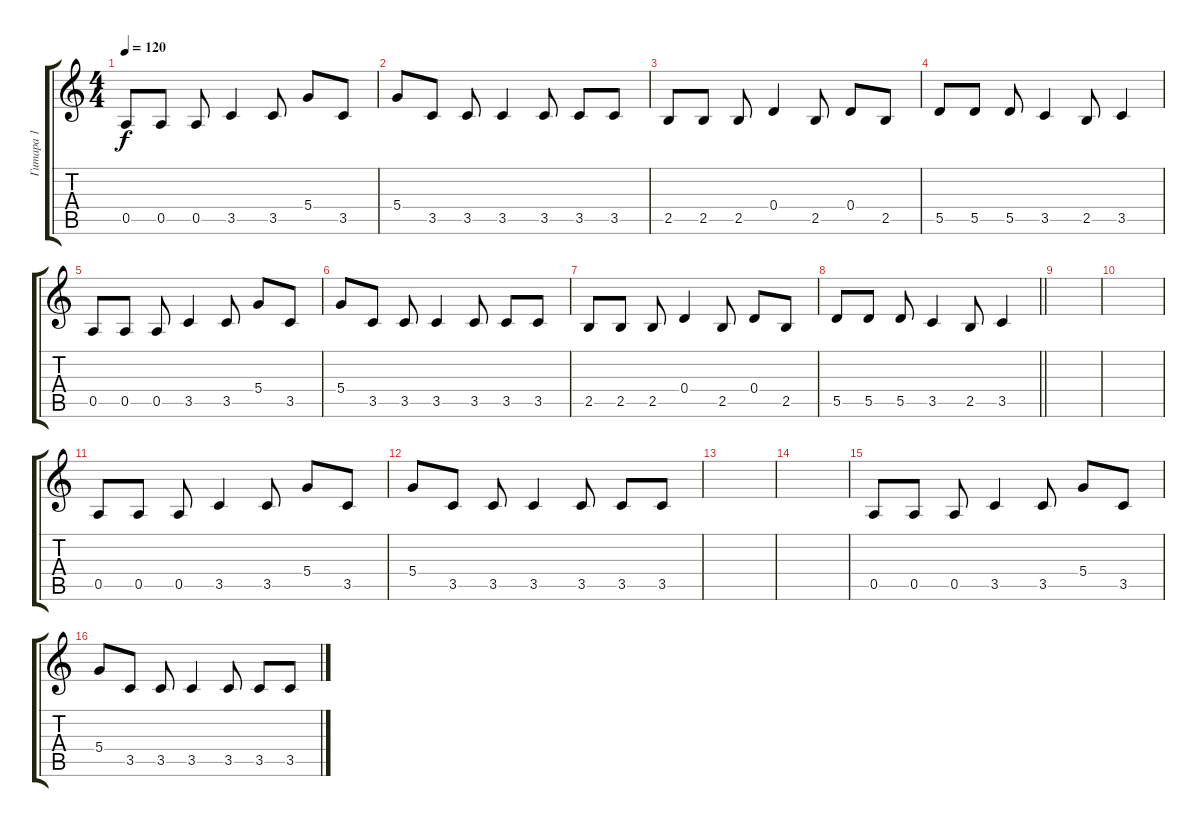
\track ("Гитара 1" "Гитара 1") {instrument acousticguitarsteel}
\staff {score tabs}
\tuning (E4 B3 G3 D3 A2 E2) {hide}
\ts (4 4)
\tempo 120
\clef g2
\ks c
0.5.8{dy f} 0.5.8 0.5.8 3.5.4 3.5.8 5.4.8 3.5.8 |
5.4.8 3.5.8 3.5.8 3.5.4 3.5.8 3.5.8 3.5.8 |
2.5.8 2.5.8 2.5.8 0.4.4 2.5.8 0.4.8 2.5.8 |
5.5.8 5.5.8 5.5.8 3.5.4 2.5.8 3.5.4 |
0.5.8 0.5.8 0.5.8 3.5.4 3.5.8 5.4.8 3.5.8 |
5.4.8 3.5.8 3.5.8 3.5.4 3.5.8 3.5.8 3.5.8 |
2.5.8 2.5.8 2.5.8 0.4.4 2.5.8 0.4.8 2.5.8 |
\barLineRight lightlight
5.5.8 5.5.8 5.5.8 3.5.4 2.5.8 3.5.4 |
|
|
0.5.8 0.5.8 0.5.8 3.5.4 3.5.8 5.4.8 3.5.8 |
5.4.8 3.5.8 3.5.8 3.5.4 3.5.8 3.5.8 3.5.8 |
|
|
0.5.8 0.5.8 0.5.8 3.5.4 3.5.8 5.4.8 3.5.8 |
5.4.8 3.5.8 3.5.8 3.5.4 3.5.8 3.5.8 3.5.8
